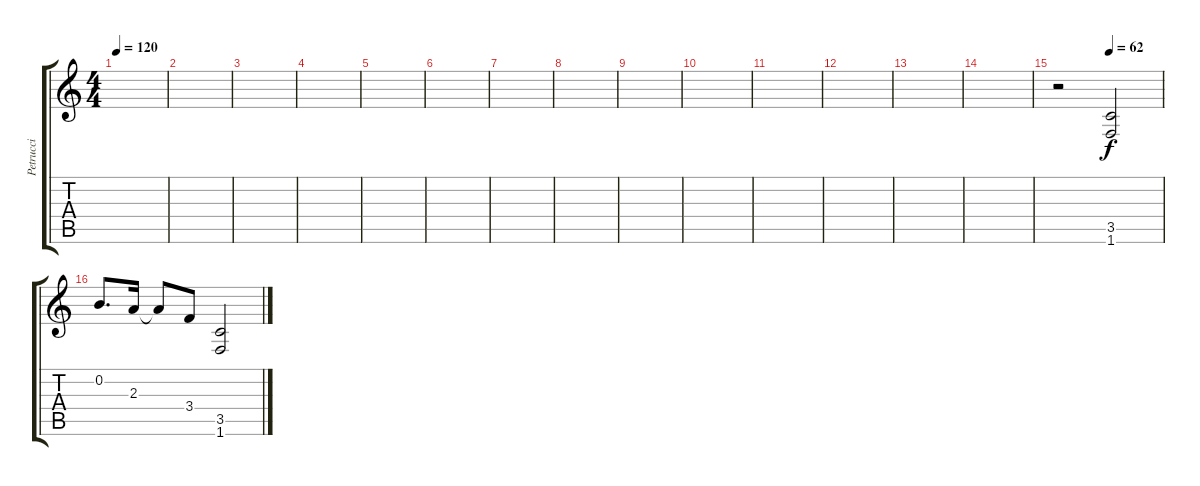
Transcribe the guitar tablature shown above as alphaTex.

\track ("Petrucci" "Petrucci") {instrument distortionguitar}
\staff {score tabs}
\tuning (E4 B3 G3 D3 A2 E2) {hide}
\ts (4 4)
\tempo 120
\clef g2
\ks c
|
|
|
|
|
|
|
|
|
|
|
|
|
|
\tempo (62 0.5)
r.2 (3.5 1.6).2 |
0.2.8{d} 2.3.16 2.3{t}.8 3.4.8 (3.5 1.6).2
